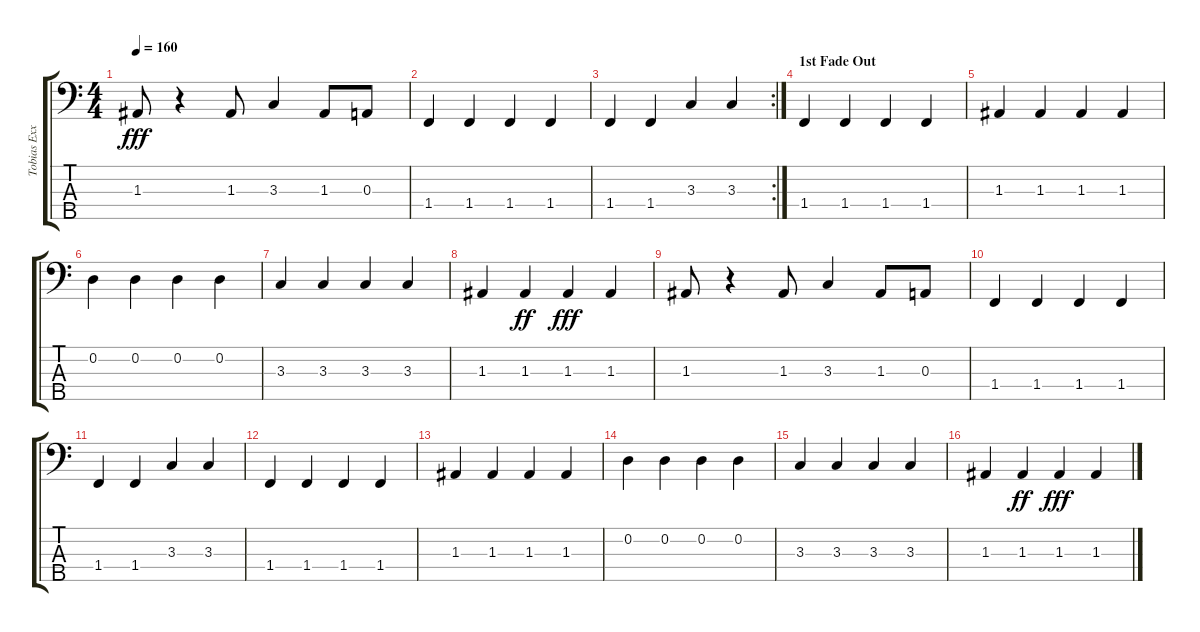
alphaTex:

\track ("Tobias Exxel" "Tobias Exx") {instrument electricbassfinger}
\staff {score tabs}
\tuning (G2 D2 A1 E1 B0) {hide}
\ts (4 4)
\tempo 160
\clef f4
\ks c
1.3.8{dy fff} r.4 1.3.8 3.3.4 1.3.8 0.3.8 |
1.4.4 1.4.4 1.4.4 1.4.4 |
\rc 2
1.4.4 1.4.4 3.3.4 3.3.4 |
\section ("" "1st Fade Out")
1.4.4{volume 16} 1.4.4 1.4.4 1.4.4 |
1.3.4{volume 15} 1.3.4 1.3.4 1.3.4 |
0.2.4{volume 14} 0.2.4 0.2.4 0.2.4 |
3.3.4{volume 13} 3.3.4 3.3.4 3.3.4 |
1.3.4{volume 12} 1.3.4{dy ff} 1.3.4{dy fff} 1.3.4 |
1.3.8{volume 11} r.4 1.3.8 3.3.4 1.3.8 0.3.8 |
1.4.4{volume 10} 1.4.4 1.4.4 1.4.4 |
1.4.4{volume 9} 1.4.4 3.3.4 3.3.4 |
1.4.4{volume 8} 1.4.4 1.4.4 1.4.4 |
1.3.4{volume 7} 1.3.4 1.3.4 1.3.4 |
0.2.4{volume 6} 0.2.4 0.2.4 0.2.4 |
3.3.4{volume 5} 3.3.4 3.3.4 3.3.4 |
1.3.4{volume 4} 1.3.4{dy ff} 1.3.4{dy fff} 1.3.4
